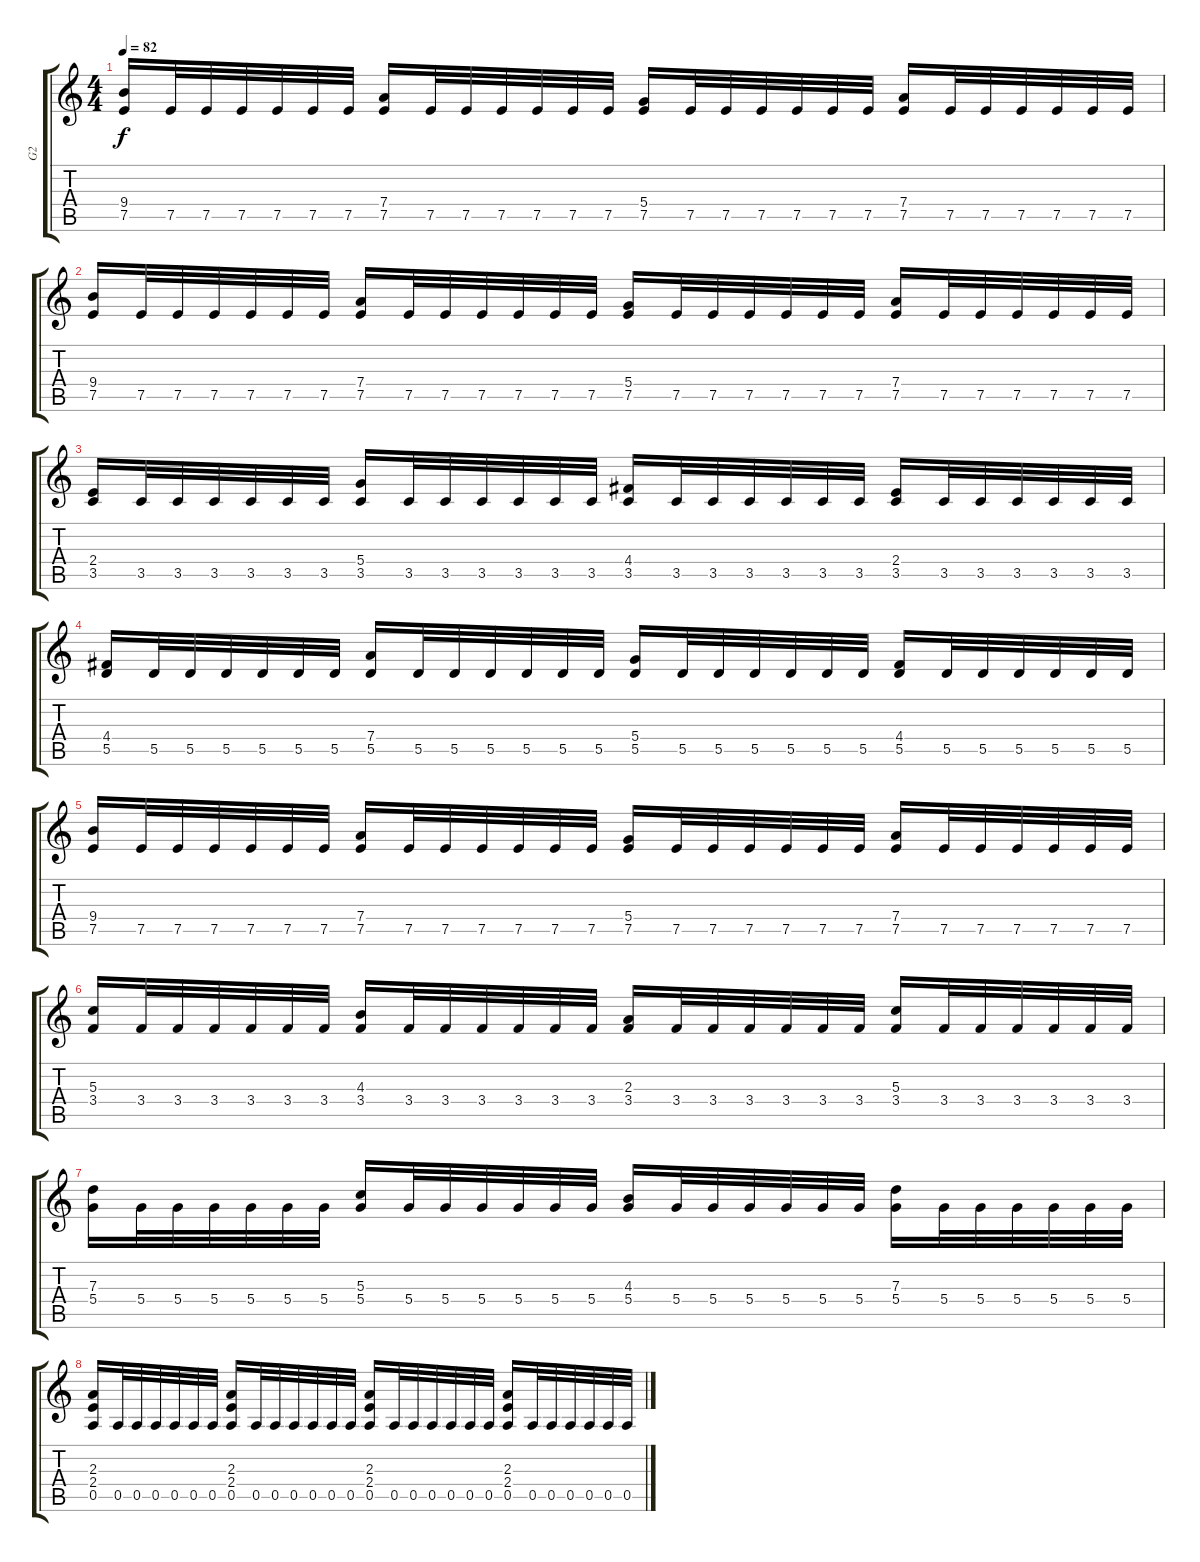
\track ("G2" "G2") {instrument distortionguitar}
\staff {score tabs}
\tuning (E4 B3 G3 D3 A2 E2) {hide}
\ts (4 4)
\tempo 82
\clef g2
\ks c
(9.4 7.5).16{dy f} 7.5.32 7.5.32 7.5.32 7.5.32 7.5.32 7.5.32 (7.4 7.5).16 7.5.32 7.5.32 7.5.32 7.5.32 7.5.32 7.5.32 (5.4 7.5).16 7.5.32 7.5.32 7.5.32 7.5.32 7.5.32 7.5.32 (7.4 7.5).16 7.5.32 7.5.32 7.5.32 7.5.32 7.5.32 7.5.32 |
(9.4 7.5).16 7.5.32 7.5.32 7.5.32 7.5.32 7.5.32 7.5.32 (7.4 7.5).16 7.5.32 7.5.32 7.5.32 7.5.32 7.5.32 7.5.32 (5.4 7.5).16 7.5.32 7.5.32 7.5.32 7.5.32 7.5.32 7.5.32 (7.4 7.5).16 7.5.32 7.5.32 7.5.32 7.5.32 7.5.32 7.5.32 |
\section ("" "")
(2.4 3.5).16 3.5.32 3.5.32 3.5.32 3.5.32 3.5.32 3.5.32 (5.4 3.5).16 3.5.32 3.5.32 3.5.32 3.5.32 3.5.32 3.5.32 (4.4 3.5).16 3.5.32 3.5.32 3.5.32 3.5.32 3.5.32 3.5.32 (2.4 3.5).16 3.5.32 3.5.32 3.5.32 3.5.32 3.5.32 3.5.32 |
(4.4 5.5).16 5.5.32 5.5.32 5.5.32 5.5.32 5.5.32 5.5.32 (7.4 5.5).16 5.5.32 5.5.32 5.5.32 5.5.32 5.5.32 5.5.32 (5.4 5.5).16 5.5.32 5.5.32 5.5.32 5.5.32 5.5.32 5.5.32 (4.4 5.5).16 5.5.32 5.5.32 5.5.32 5.5.32 5.5.32 5.5.32 |
(9.4 7.5).16 7.5.32 7.5.32 7.5.32 7.5.32 7.5.32 7.5.32 (7.4 7.5).16 7.5.32 7.5.32 7.5.32 7.5.32 7.5.32 7.5.32 (5.4 7.5).16 7.5.32 7.5.32 7.5.32 7.5.32 7.5.32 7.5.32 (7.4 7.5).16 7.5.32 7.5.32 7.5.32 7.5.32 7.5.32 7.5.32 |
(5.3 3.4).16 3.4.32 3.4.32 3.4.32 3.4.32 3.4.32 3.4.32 (4.3 3.4).16 3.4.32 3.4.32 3.4.32 3.4.32 3.4.32 3.4.32 (2.3 3.4).16 3.4.32 3.4.32 3.4.32 3.4.32 3.4.32 3.4.32 (5.3 3.4).16 3.4.32 3.4.32 3.4.32 3.4.32 3.4.32 3.4.32 |
(7.3 5.4).16 5.4.32 5.4.32 5.4.32 5.4.32 5.4.32 5.4.32 (5.3 5.4).16 5.4.32 5.4.32 5.4.32 5.4.32 5.4.32 5.4.32 (4.3 5.4).16 5.4.32 5.4.32 5.4.32 5.4.32 5.4.32 5.4.32 (7.3 5.4).16 5.4.32 5.4.32 5.4.32 5.4.32 5.4.32 5.4.32 |
(2.3 2.4 0.5).16 0.5.32 0.5.32 0.5.32 0.5.32 0.5.32 0.5.32 (2.3 2.4 0.5).16 0.5.32 0.5.32 0.5.32 0.5.32 0.5.32 0.5.32 (2.3 2.4 0.5).16 0.5.32 0.5.32 0.5.32 0.5.32 0.5.32 0.5.32 (2.3 2.4 0.5).16 0.5.32 0.5.32 0.5.32 0.5.32 0.5.32 0.5.32
